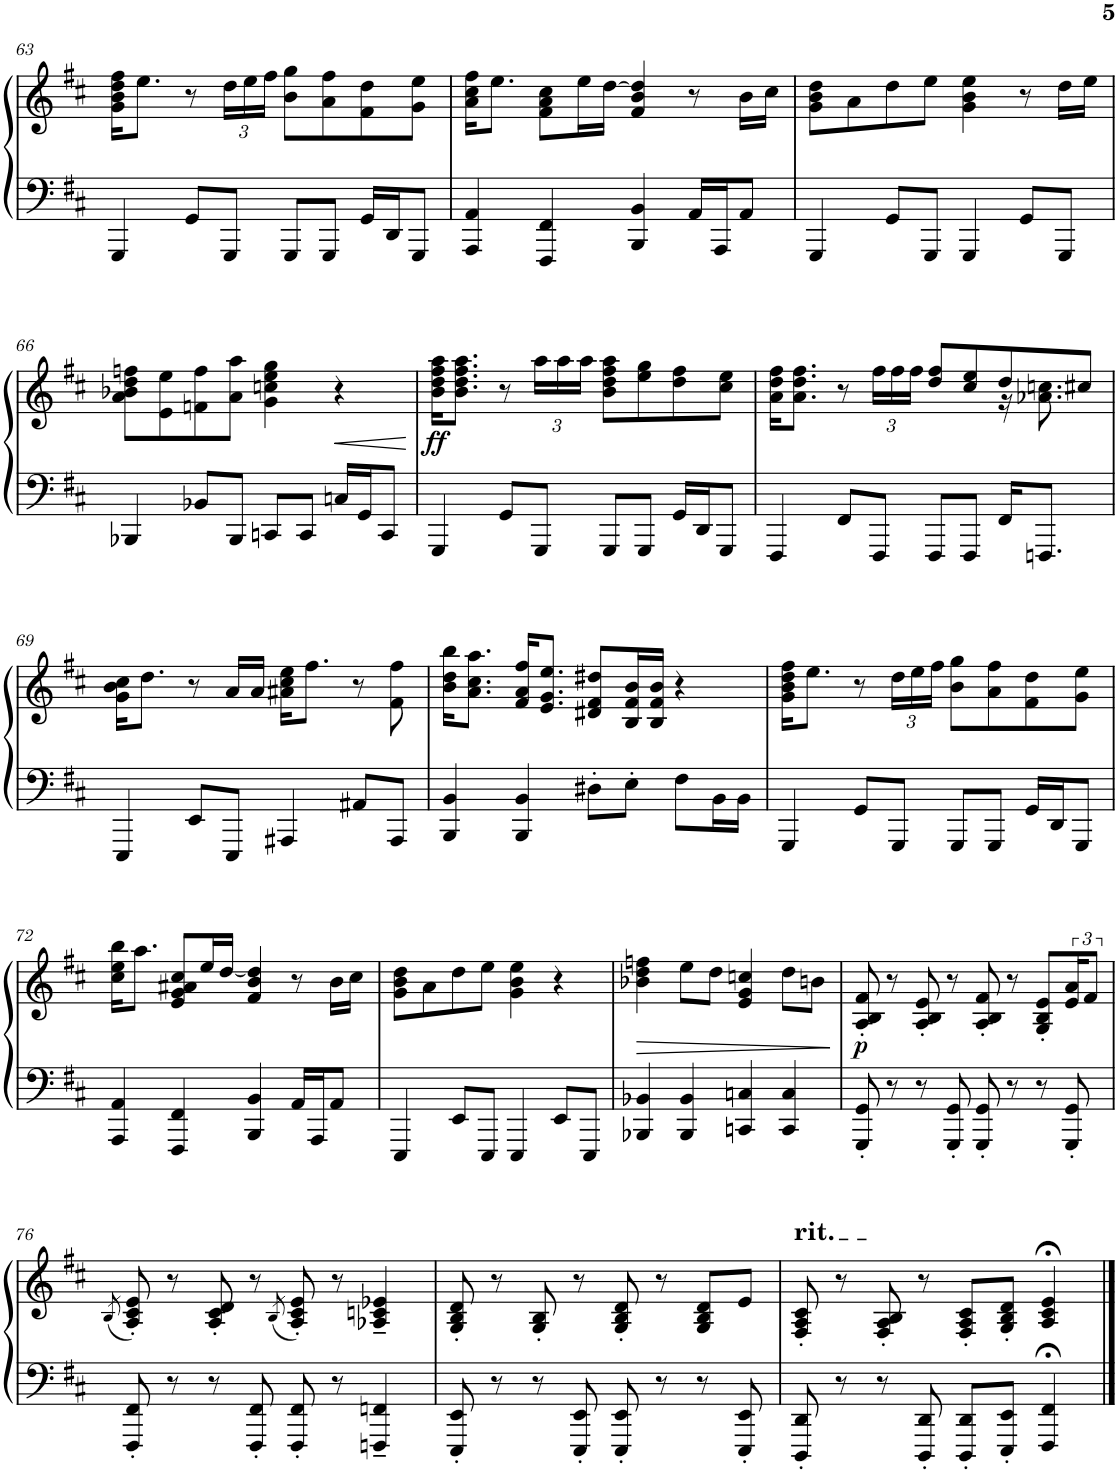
**kern	**kern	**dynam
*part1	*part1	*part1
*staff2	*staff1	*staff1/2
*I"Grand Piano	*	*
*I'Pno.	*	*
!!LO:PB:g=z
*clefF4	*clefG2	*
*k[f#c#]	*k[f#c#]	*
*M4/4	*M4/4	*
=63	=63	=63
4GGG/	16g\ 16b\ 16dd\ 16ff#\KL	.
.	8.ee\J	.
8GG/L	8r	.
*	*Xbrackettup	*
8GGG/J	24dd\LL	.
.	24ee\	.
.	24ff#\JJ	.
8GGG/L	8b\ 8gg\L	.
8GGG/J	8a\ 8ff#\	.
16GG/LL	8f#\ 8dd\	.
16DD/J	.	.
8GGG/J	8g\ 8ee\J	.
=64	=64	=64
4AAA/ 4AA/	16a\ 16cc#\ 16ff#\KL	.
.	8.ee\J	.
4FFF#/ 4FF#/	8f#\ 8a\ 8cc#\L	.
.	16ee\L	.
.	[16dd\JJ	.
4BBB/ 4BB/	4f#/ 4b/ 4dd/]	.
16AA/LL	8r	.
16AAA/J	.	.
8AA/J	16b\LL	.
.	16cc#\JJ	.
=65	=65	=65
4GGG/	8g\ 8b\ 8dd\L	.
.	8a\	.
8GG/L	8dd\	.
8GGG/J	8ee\J	.
4GGG/	4g\ 4b\ 4ee\	.
8GG/L	8r	.
8GGG/J	16dd\LL	.
.	16ee\JJ	.
!!LO:LB:g=z
=66	=66	=66
4BBB-X/	8a\ 8b-X\ 8dd\ 8ffn\L	.
.	8e\ 8ee\	.
8BB-X/L	8fn\ 8ff\	.
8BBB-/J	8a\ 8aa\J	.
8CCn/L	4g\ 4ccn\ 4ee\ 4gg\	.
8CC/J	.	.
!	!	!LO:HP:b
16Cn/LL	4r	<
16GG/J	.	.
8CC/J	.	.
.	.	[
=67	=67	=67
!	!	!LO:DY:b
4GGG/	16b\ 16dd\ 16ff#\ 16aa\KL	ff
.	8.b\ 8.dd\ 8.ff#\ 8.aa\J	.
8GG/L	8r	.
8GGG/J	24aa\LL	.
.	24aa\	.
.	24aa\JJ	.
8GGG/L	8b\ 8dd\ 8ff#\ 8aa\L	.
8GGG/J	8ee\ 8gg\	.
16GG/LL	8dd\ 8ff#\	.
16DD/J	.	.
8GGG/J	8cc#\ 8ee\J	.
=68	=68	=68
*	*^	*
4FFF#/	16a\ 16dd\ 16ff#\KL	2.ryy	.
.	8.a\ 8.dd\ 8.ff#\J	.	.
8FF#/L	8r	.	.
8FFF#/J	24ff#\LL	.	.
.	24ff#\	.	.
.	24ff#\JJ	.	.
8FFF#/L	8dd/ 8ff#/L	.	.
8FFF#/J	8cc#/ 8ee/	.	.
16FF#/KL	8dd/	16r	.
8.FFFn/J	.	8.a-X\ 8.ccn\	.
.	8cc#X/J	.	.
*	*v	*v	*
!!LO:LB:g=z
=69	=69	=69
4EEE/	16g\ 16b\ 16cc#\KL	.
.	8.dd\J	.
8EE/L	8r	.
8EEE/J	16a/LL	.
.	16a/JJ	.
4AAA#X/	16a#X\ 16cc#\ 16ee\KL	.
.	8.ff#\J	.
8AA#X/L	8r	.
8AAA#/J	8f#\ 8ff#\	.
=70	=70	=70
4BBB/ 4BB/	16b\ 16dd\ 16bb\KL	.
.	8.a\ 8.cc#\ 8.aa\J	.
4BBB/ 4BB/	16f#/ 16a/ 16ff#/KL	.
.	8.e/ 8.g/ 8.ee/J	.
8D#X'\L	8d#X/ 8f#/ 8dd#X/L	.
8E'\J	16B/ 16f#/ 16b/L	.
.	16B/ 16f#/ 16b/JJ	.
8F#\L	4r	.
16BB\L	.	.
16BB\JJ	.	.
=71	=71	=71
4GGG/	16g\ 16b\ 16dd\ 16ff#\KL	.
.	8.ee\J	.
8GG/L	8r	.
8GGG/J	24dd\LL	.
.	24ee\	.
.	24ff#\JJ	.
8GGG/L	8b\ 8gg\L	.
8GGG/J	8a\ 8ff#\	.
16GG/LL	8f#\ 8dd\	.
16DD/J	.	.
8GGG/J	8g\ 8ee\J	.
!!LO:LB:g=z
=72	=72	=72
4AAA/ 4AA/	16cc#\ 16ee\ 16bb\KL	.
.	8.aa\J	.
4FFF#/ 4FF#/	8e/ 8g/ 8a#X/ 8cc#/L	.
.	16ee/L	.
.	[16dd/JJ	.
4BBB/ 4BB/	4f#/ 4b/ 4dd/]	.
16AA/LL	8r	.
16AAA/J	.	.
8AA/J	16b\LL	.
.	16cc#\JJ	.
=73	=73	=73
4EEE/	8g\ 8b\ 8dd\L	.
.	8a\	.
8EE/L	8dd\	.
8EEE/J	8ee\J	.
4EEE/	4g\ 4b\ 4ee\	.
8EE/L	4r	.
8EEE/J	.	.
=74	=74	=74
!	!	!LO:HP:b
4BBB-X/ 4BB-X/	4b-X\ 4dd\ 4ffn\	>
4BBB-/ 4BB-/	8ee\L	.
.	8dd\J	.
4CCn/ 4Cn/	4e/ 4g/ 4ccn/	.
4CC/ 4C/	8dd\L	.
.	8bn\J	.
.	.	]
=75	=75	=75
!	!	!LO:DY:b
8GGG/' 8GG/'	8A/' 8B/' 8f#/'	p
8r	8r	.
8r	8A/' 8B/' 8e/'	.
8GGG/' 8GG/'	8r	.
8GGG/' 8GG/'	8A/' 8B/' 8f#/'	.
8r	8r	.
8r	8G/' 8B/' 8e/'L	.
*	*brackettup	*
8GGG/' 8GG/'	24e/ 24a/K	.
.	12f#/J	.
!!LO:LB:g=z
=76	=76	=76
.	(8qB/	.
8FFF#/' 8FF#/'	8A/' 8c#/' 8e/')	.
8r	8r	.
8r	8A/' 8c#/' 8d/'	.
8FFF#/' 8FF#/'	8r	.
.	(8qB/	.
8FFF#/' 8FF#/'	8A/' 8c#/' 8e/')	.
8r	8r	.
4FFFn/~ 4FFn/~	4A-X/~ 4cn/~ 4e-X/~	.
=77	=77	=77
8EEE/' 8EE/'	8G/' 8B/' 8d/'	.
8r	8r	.
8r	8G/' 8B/'	.
8EEE/' 8EE/'	8r	.
8EEE/' 8EE/'	8G/' 8B/' 8d/'	.
8r	8r	.
8r	8G/ 8B/ 8d/L	.
8EEE/' 8EE/'	8e/J	.
=78	=78	=78
!	!LO:TX:a:t=rit.	!
8DDD/' 8DD/'	8F#/' 8A/' 8c#/'	.
8r	8r	.
8r	8F#/' 8A/' 8B/'	.
8DDD/' 8DD/'	8r	.
8DDD/' 8DD/'L	8F#/' 8A/' 8c#/'L	.
8EEE/' 8EE/'J	8G/' 8B/' 8d/'J	.
4FFF#/;< 4FF#/;<	4A/;< 4c#/;< 4e/;<	.
==	==	==
*-	*-	*-
